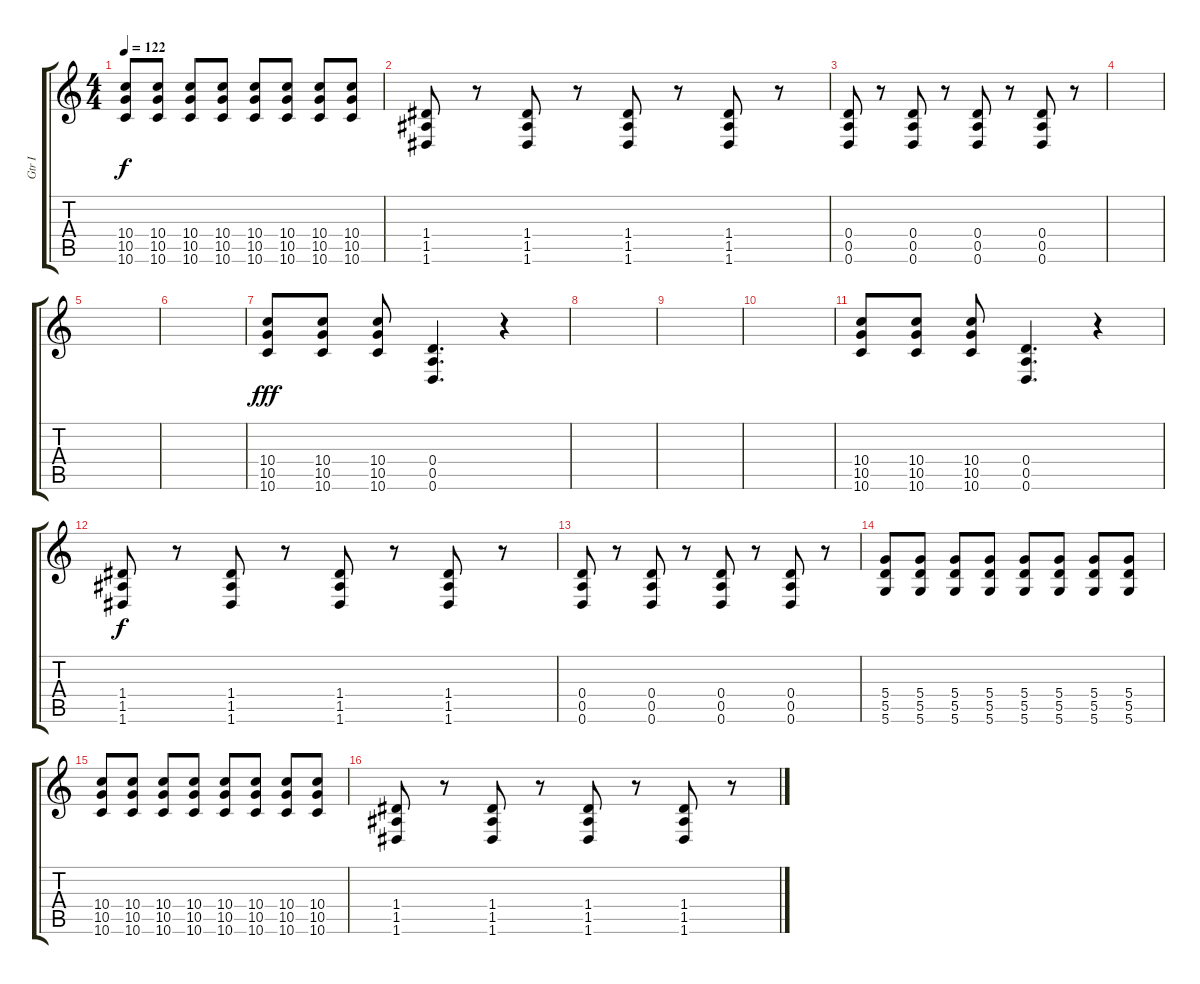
\track ("Gtr I" "Gtr I") {instrument overdrivenguitar}
\staff {score tabs}
\tuning (E4 B3 G3 D3 A2 D2) {hide}
\ts (4 4)
\tempo 122
\clef g2
\ks c
(10.4 10.5 10.6).8{dy f} (10.4 10.5 10.6).8 (10.4 10.5 10.6).8 (10.4 10.5 10.6).8 (10.4 10.5 10.6).8 (10.4 10.5 10.6).8 (10.4 10.5 10.6).8 (10.4 10.5 10.6).8 |
(1.4 1.5 1.6).8 r.8 (1.4 1.5 1.6).8 r.8 (1.4 1.5 1.6).8 r.8 (1.4 1.5 1.6).8 r.8 |
(0.4 0.5 0.6).8 r.8 (0.4 0.5 0.6).8 r.8 (0.4 0.5 0.6).8 r.8 (0.4 0.5 0.6).8 r.8 |
|
|
|
(10.4 10.5 10.6).8{dy fff} (10.4 10.5 10.6).8 (10.4 10.5 10.6).8 (0.4 0.5 0.6).4{d} r.4 |
|
|
|
(10.4 10.5 10.6).8 (10.4 10.5 10.6).8 (10.4 10.5 10.6).8 (0.4 0.5 0.6).4{d} r.4 |
(1.4 1.5 1.6).8{dy f} r.8 (1.4 1.5 1.6).8 r.8 (1.4 1.5 1.6).8 r.8 (1.4 1.5 1.6).8 r.8 |
(0.4 0.5 0.6).8 r.8 (0.4 0.5 0.6).8 r.8 (0.4 0.5 0.6).8 r.8 (0.4 0.5 0.6).8 r.8 |
(5.4 5.5 5.6).8 (5.4 5.5 5.6).8 (5.4 5.5 5.6).8 (5.4 5.5 5.6).8 (5.4 5.5 5.6).8 (5.4 5.5 5.6).8 (5.4 5.5 5.6).8 (5.4 5.5 5.6).8 |
(10.4 10.5 10.6).8 (10.4 10.5 10.6).8 (10.4 10.5 10.6).8 (10.4 10.5 10.6).8 (10.4 10.5 10.6).8 (10.4 10.5 10.6).8 (10.4 10.5 10.6).8 (10.4 10.5 10.6).8 |
(1.4 1.5 1.6).8 r.8 (1.4 1.5 1.6).8 r.8 (1.4 1.5 1.6).8 r.8 (1.4 1.5 1.6).8 r.8
